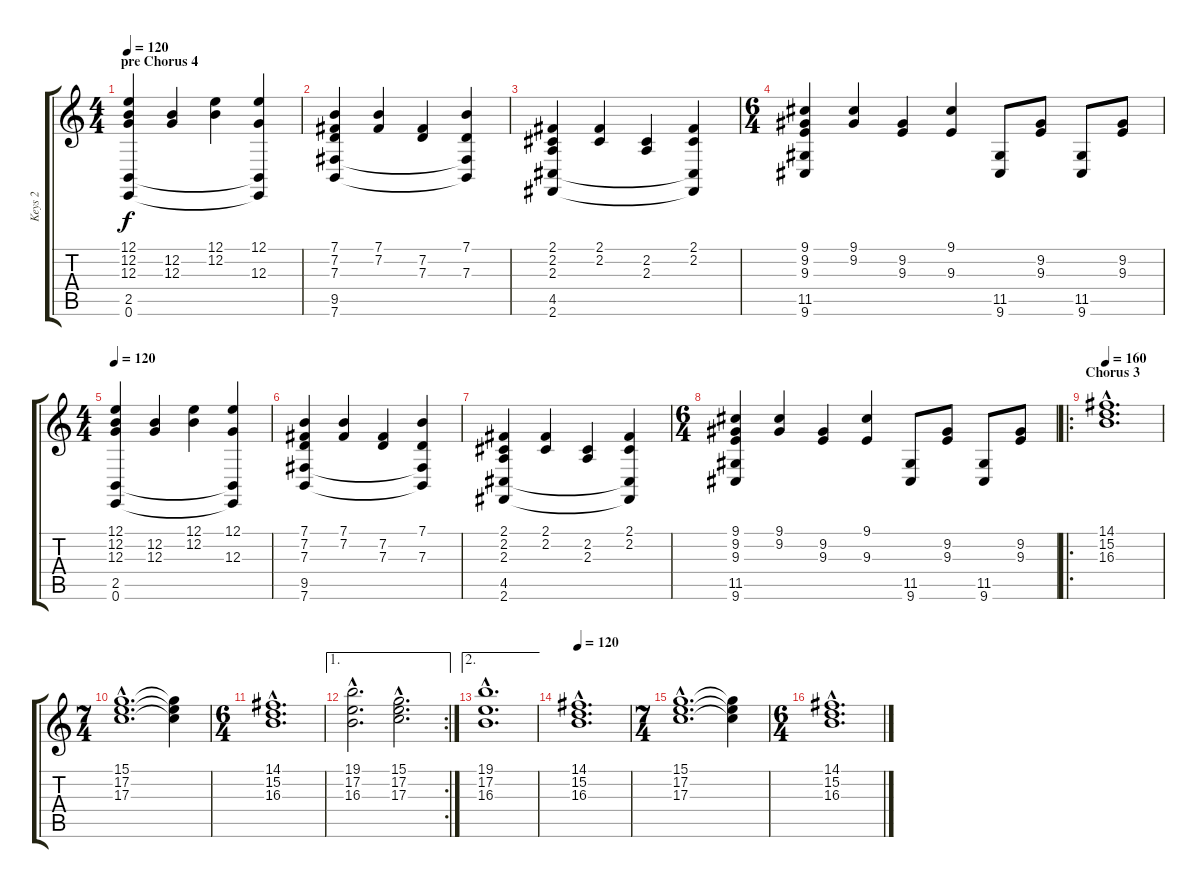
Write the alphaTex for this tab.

\track ("Keys 2" "Keys 2") {instrument pad6metallic}
\staff {score tabs}
\tuning (E4 B3 G3 D3 A2 E2) {hide}
\ts (4 4)
\section ("" "pre Chorus 4")
\tempo 120
\clef g2
\ks c
(12.1 12.2 12.3 2.5 0.6).4{dy f instrument acousticgrandpiano} (12.2 12.3).4 (12.1 12.2).4 (12.1 12.3 2.5{t} 0.6{t}).4 |
(7.1 7.2 7.3 9.5 7.6).4 (7.1 7.2).4 (7.2 7.3).4 (7.1 7.3 9.5{t} 7.6{t}).4 |
(2.1 2.2 2.3 4.5 2.6).4 (2.1 2.2).4 (2.2 2.3).4 (2.1 2.2 4.5{t} 2.6{t}).4 |
\ts (6 4)
(9.1 9.2 9.3 11.5 9.6).4 (9.1 9.2).4 (9.2 9.3).4 (9.1 9.3).4 (11.5 9.6).8 (9.2 9.3).8 (11.5 9.6).8 (9.2 9.3).8 |
\ts (4 4)
\tempo 120
(12.1 12.2 12.3 2.5 0.6).4{instrument acousticgrandpiano} (12.2 12.3).4 (12.1 12.2).4 (12.1 12.3 2.5{t} 0.6{t}).4 |
(7.1 7.2 7.3 9.5 7.6).4 (7.1 7.2).4 (7.2 7.3).4 (7.1 7.3 9.5{t} 7.6{t}).4 |
(2.1 2.2 2.3 4.5 2.6).4 (2.1 2.2).4 (2.2 2.3).4 (2.1 2.2 4.5{t} 2.6{t}).4 |
\ts (6 4)
(9.1 9.2 9.3 11.5 9.6).4 (9.1 9.2).4 (9.2 9.3).4 (9.1 9.3).4 (11.5 9.6).8 (9.2 9.3).8 (11.5 9.6).8 (9.2 9.3).8 |
\ro
\section ("" "Chorus 3")
\tempo 160
(14.1{hac} 15.2{hac} 16.3{hac}).1{d instrument pad1newage} |
\ts (7 4)
(15.1{hac} 17.2{hac} 17.3{hac}).1{d} (15.1{t} 17.2{t} 17.3{t}).4 |
\ts (6 4)
(14.1{hac} 15.2{hac} 16.3{hac}).1{d instrument pad1newage} |
\ae 1
\rc 2
(19.1{hac} 17.2{hac} 16.3{hac}).2{d} (15.1{hac} 17.2{hac} 17.3{hac}).2{d} |
\ae 2
(19.1{hac} 17.2{hac} 16.3{hac}).1{d} |
\tempo 120
(14.1{hac} 15.2{hac} 16.3{hac}).1{d volume 11 instrument stringensemble1} |
\ts (7 4)
(15.1{hac} 17.2{hac} 17.3{hac}).1{d} (15.1{t} 17.2{t} 17.3{t}).4 |
\ts (6 4)
(14.1{hac} 15.2{hac} 16.3{hac}).1{d}
